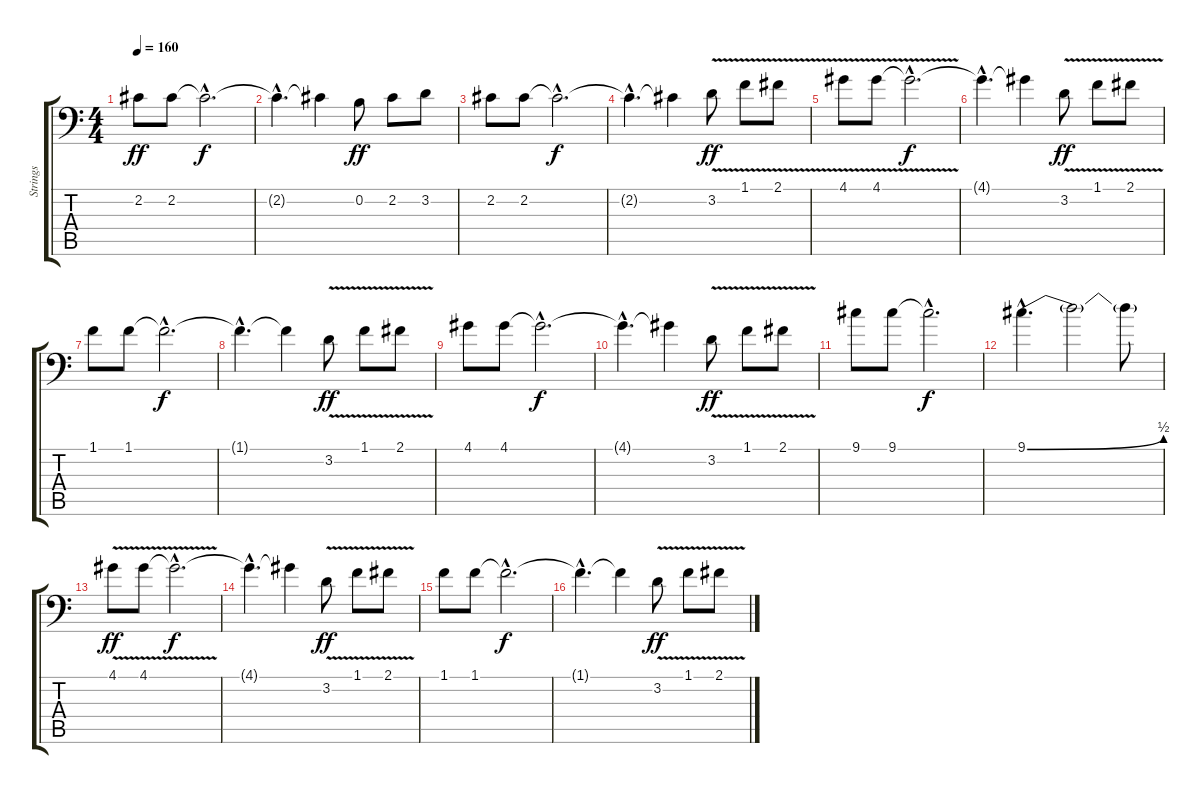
\track ("Strings" "Strings") {instrument stringensemble1}
\staff {score tabs}
\tuning (E4 B3 G3 D3 A2 C1) {hide}
\ts (4 4)
\tempo 160
\clef f4
\ks c
2.2.8{dy ff} 2.2.8 2.2{hac t}.2{d dy f} |
2.2{hac t}.4{d} 2.2{t}.4 0.2.8{dy ff} 2.2.8 3.2.8 |
2.2.8 2.2.8 2.2{hac t}.2{d dy f} |
2.2{hac t}.4{d} 2.2{t}.4 3.2{v}.8{dy ff volume 13 instrument overdrivenguitar} 1.1{v}.8 2.1{v}.8 |
4.1{v}.8 4.1{v}.8 4.1{hac t}.2{d dy f} |
4.1{hac t}.4{d} 4.1{t}.4 3.2{v}.8{dy ff volume 13 instrument overdrivenguitar} 1.1{v}.8 2.1{v}.8 |
1.1.8 1.1.8 1.1{hac t}.2{d dy f} |
1.1{hac t}.4{d} 1.1{t}.4 3.2{v}.8{dy ff volume 13 instrument overdrivenguitar} 1.1{v}.8 2.1{v}.8 |
4.1.8 4.1.8 4.1{hac t}.2{d dy f} |
4.1{hac t}.4{d} 4.1{t}.4 3.2{v}.8{dy ff volume 13 instrument overdrivenguitar} 1.1{v}.8 2.1{v}.8 |
9.1.8 9.1.8 9.1{hac t}.2{d dy f} |
9.1{be (bend 0 0 60 2) hac}.4{d} 9.1{t}.2 9.1{t}.8 |
4.1{v}.8{dy ff} 4.1{v}.8 4.1{hac t}.2{d dy f} |
4.1{hac t}.4{d} 4.1{t}.4 3.2{v}.8{dy ff volume 13 instrument overdrivenguitar} 1.1{v}.8 2.1{v}.8 |
1.1.8 1.1.8 1.1{hac t}.2{d dy f} |
1.1{hac t}.4{d} 1.1{t}.4 3.2{v}.8{dy ff volume 13 instrument overdrivenguitar} 1.1{v}.8 2.1{v}.8
